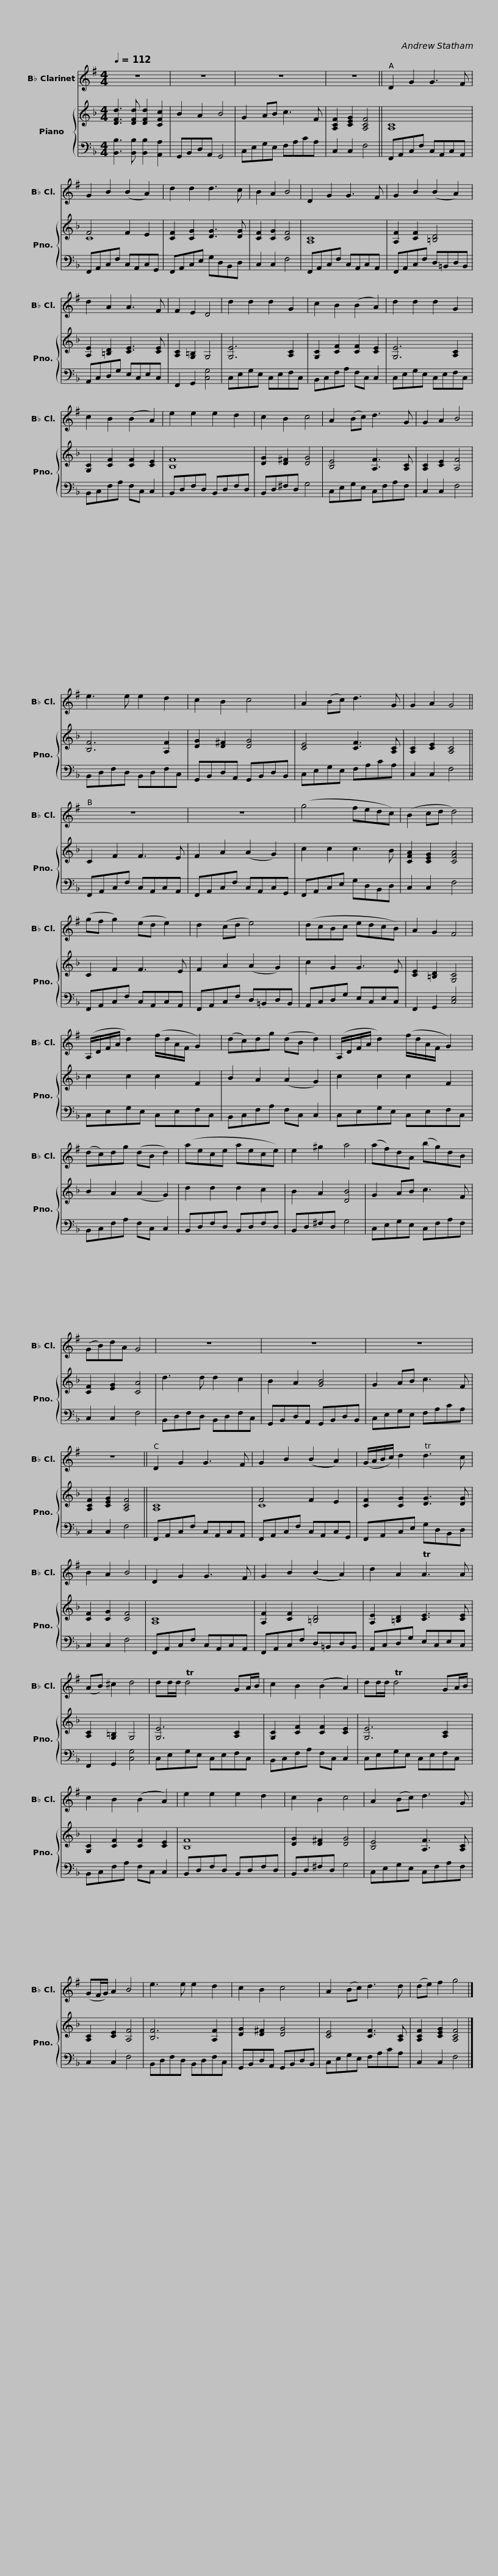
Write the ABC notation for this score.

X:1
%%score 1 { ( 2 4 ) | 3 }
L:1/8
Q:1/4=112
M:4/4
I:linebreak $
K:F
V:1 treble transpose=-2
V:2 treble
V:4 treble
V:3 bass
V:1
[K:G] z8 | z8 | z8 | z8 || D2 G2 G3 F |$ %5
 G2 B2 (B2 A2) | d2 d2 d3 c | B2 A2 B4 |$ D2 G2 G3 F | G2 B2 (B2 A2) | %10
 d2 A2 A3 F | F2 E2 D4 |$ d2 d2 d2 G2 | c2 B2 (B2 A2) | d2 d2 d2 G2 | %15
 c2 B2 (B2 A2) |$ e2 e2 e2 d2 | c2 B2 c4 | A2 (Bc) d3 G | G2 A2 B4 |$ %20
 e3 e e2 d2 | c2 B2 c4 | A2 (Bc) d3 G | G2 A2 G4 || z8 |$ %25
 z8 | (g4 fedc) | (B2 cd d4) | (gf g2) (ed e2) | d2 (cd e4) |$ %30
 (dcBc edcB) | A2 G2 F4 | (A,/D/F/A/ d2) (f/d/A/F/ G2) | (dc)dg (dB d2) |$ (A,/D/F/A/ d2) (f/d/A/F/ G2) | %35
 (dc)dg (dB d2) | (aece aece) | e2 ^g2 a4 | (af)dA (bg)dB |$ (GB)dA G4 | %40
 z8 | z8 | z8 | z8 || D2 G2 G3 F |$ %45
 G2 B2 ((B2 A2)) | (G/A/B/c/) d2 Td3 c | B2 A2 B4 | D2 G2 G3 F | G2 B2 ((B2 A2)) |$ %50
 d2 A2 TA3 A | (AB) ^c2 d4 | dd/d/ Td4 GA/B/ | c2 B2 ((B2 A2)) | dd/d/ Td4 GA/B/ |$ %55
 c2 B2 ((B2 A2)) | e2 e2 e2 d2 | c2 B2 c4 | A2 (Bc) d3 G | (GF/G/) A2 B4 |$ %60
 e3 e e2 d2 | c2 B2 c4 | A2 (Bc) d3 d | (de) f2 g4 |] %64
V:2
 [DFd]3 [DFd] [DFd]2 [CFc]2 | B2 A2 B4 | G2 AB c3 F | [A,CF]2 [CEG]2 [A,CF]4 || [A,C]8 |$ %5
 F4 F2 E2 | [CF]2 [CG]2 [DG]3 [DG] | [CF]2 [CG]2 [CF]4 |$ [A,C]8 | [A,F]2 [CF]2 [=B,D]4 | %10
 [A,E]2 [=B,D]2 [CE]3 [CE] | [A,C]2 [G,=B,]2 G,4 |$ [G,E]6 [A,C]2 | [G,C]2 [CF]2 [CF]2 [CE]2 | [G,E]6 [A,C]2 | %15
 [G,C]2 [CF]2 [CF]2 [CE]2 |$ [B,F]8 | [DG]2 [D^F]2 [DG]4 | [B,E]4 [A,F]3 [A,C] | [A,C]2 [CE]2 [A,F]4 |$ %20
 [B,F]6 [A,F]2 | [DG]2 [D^F]2 [DG]4 | [CE]4 [CF]3 [A,C] | [A,C]2 [CE]2 [A,C]4 || C2 F2 F3 E |$ %25
 F2 A2 (A2 G2) | c2 c2 c3 B | [CFA]2 [CEG]2 [CFA]4 | C2 F2 F3 E | F2 A2 (A2 G2) |$ %30
 c2 G2 G3 E | [CE]2 [=B,D]2 [G,C]4 | c2 c2 c2 F2 | B2 A2 (A2 G2) |$ c2 c2 c2 F2 | %35
 B2 A2 (A2 G2) | d2 d2 d2 c2 | B2 A2 [DB]4 | G2 AB c3 F |$ [CF]2 [EG]2 [CA]4 | %40
 d3 d d2 c2 | B2 A2 [GB]4 | G2 AB c3 F | [A,CF]2 [CEG]2 [A,CF]4 || [A,C]8 |$ %45
 F4 F2 E2 | [CF]2 [CG]2 [DG]3 [DG] | [CF]2 [CG]2 [CF]4 | [A,C]8 | [A,F]2 [CF]2 [=B,D]4 |$ %50
 [A,E]2 [=B,D]2 [CE]3 [CE] | [A,C]2 [G,=B,]2 G,4 | [G,E]6 [A,C]2 | [G,C]2 [CF]2 [CF]2 [CE]2 | [G,E]6 [A,C]2 |$ %55
 [G,C]2 [CF]2 [CF]2 [CE]2 | [B,F]8 | [DG]2 [D^F]2 [DG]4 | [B,E]4 [A,F]3 [A,C] | [A,C]2 [CE]2 [A,F]4 |$ %60
 [B,F]6 [A,F]2 | [DG]2 [D^F]2 [DG]4 | [CE]4 [CF]3 [A,C] | [A,CF]2 [CEG]2 [A,CF]4 |] %64
V:3
 [B,,B,]3 [B,,B,] [B,,B,]2 [A,,A,]2 | G,,B,,D,A,, G,,4 | C,E,G,E, F,A,CA, | C,2 C,2 F,4 || F,,A,,C,F, C,A,,C,A,, |$ %5
 F,,A,,C,F, C,A,,C,G,, | F,,A,,C,E, G,D,B,,D, | C,2 C,2 F,4 |$ F,,A,,C,F, C,A,,C,A,, | F,,A,,C,F, D,=B,,D,B,, | %10
 A,,C,D,G, E,C,E,C, | F,,2 G,,2 [C,G,]4 |$ C,E,G,E, C,E,F,C, | B,,C,F,A, F,C, C,2 | C,E,G,E, C,E,F,C, | %15
 B,,C,F,A, F,C, C,2 |$ B,,D,F,D, B,,D,F,D, | B,,D,^F,D, G,4 | C,E,G,E, C,F,A,F, | C,2 C,2 F,4 |$ %20
 B,,D,F,D, B,,D,F,C, | G,,B,,D,A,, G,,B,,D,B,, | C,E,G,E, F,A,CA, | C,2 C,2 F,4 || F,,A,,C,F, C,A,,C,A,, |$ %25
 F,,A,,C,F, C,A,,C,G,, | F,,A,,C,E, G,D,B,,D, | C,2 C,2 F,4 | F,,A,,C,F, C,A,,C,A,, | F,,A,,C,F, D,=B,,D,B,, |$ %30
 A,,C,D,G, E,C,E,C, | F,,2 G,,2 [C,E,]4 | C,E,G,E, C,E,F,C, | B,,C,F,A, F,C, C,2 |$ C,E,G,E, C,E,F,C, | %35
 B,,C,F,A, F,C, C,2 | B,,D,F,D, B,,D,F,D, | B,,D,^F,D, G,4 | C,E,G,E, C,F,A,F, |$ C,2 C,2 F,4 | %40
 B,,D,F,D, B,,D,F,C, | G,,B,,D,A,, G,,B,,D,B,, | C,E,G,E, F,A,CA, | C,2 C,2 F,4 || F,,A,,C,F, C,A,,C,A,, |$ %45
 F,,A,,C,F, C,A,,C,G,, | F,,A,,C,E, G,D,B,,D, | C,2 C,2 F,4 | F,,A,,C,F, C,A,,C,A,, | F,,A,,C,F, D,=B,,D,B,, |$ %50
 A,,C,D,G, E,C,E,C, | F,,2 G,,2 [C,G,]4 | C,E,G,E, C,E,F,C, | B,,C,F,A, F,C, C,2 | C,E,G,E, C,E,F,C, |$ %55
 B,,C,F,A, F,C, C,2 | B,,D,F,D, B,,D,F,D, | B,,D,^F,D, G,4 | C,E,G,E, C,F,A,F, | C,2 C,2 F,4 |$ %60
 B,,D,F,D, B,,D,F,C, | G,,B,,D,A,, G,,B,,D,B,, | C,E,G,E, F,A,CA, | C,2 C,2 F,4 |] %64
V:4
 x8 | x8 | x8 | x8 || x8 |$ %5
 C8 | x8 | x8 |$ x8 | x8 | %10
 x8 | x8 |$ x8 | x8 | x8 | %15
 x8 |$ x8 | x8 | x8 | x8 |$ %20
 x8 | x8 | x8 | x8 || x8 |$ %25
 x8 | x8 | x8 | x8 | x8 |$ %30
 x8 | x8 | x8 | x8 |$ x8 | %35
 x8 | x8 | x8 | x8 |$ x8 | %40
 x8 | x8 | x8 | x8 || x8 |$ %45
 C8 | x8 | x8 | x8 | x8 |$ %50
 x8 | x8 | x8 | x8 | x8 |$ %55
 x8 | x8 | x8 | x8 | x8 |$ %60
 x8 | x8 | x8 | x8 |] %64
